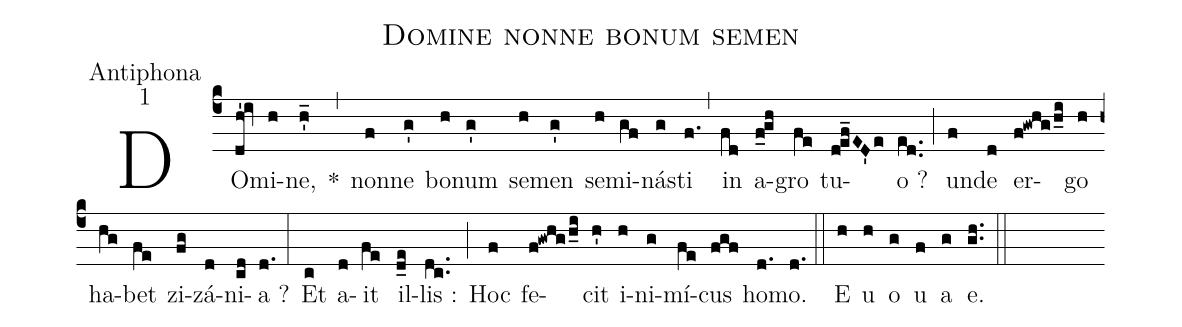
name:Domine nonne bonum semen;
office-part:Antiphona;
mode:1;
%%
(c4) DO(dh'!iv)mi(h)ne,(h'_) *(,) non(f)ne(g') bo(h)num(g') se(h)men(g') se(h)mi(gf)ná(g)sti(f.) (,) in(fd) a(f_0!gh)gro(fe) tu(def_ED'e)o ?(ed..) (;) un(f)de(d) er(f!gwhg/h_i)go(h) ha(hg)bet(fe) zi(fg)zá(d)ni(cd)a ?(d.) (:) Et(c) a(d)it(fe) il(d_e)lis :(dc..) (;) Hoc(f) fe(f!gwhg/h_i)cit(h') i(h)ni(g)mí(fe)cus(fgf) ho(d.)mo.(d.) (::) E(h) u(h) o(g) u(f) a(g) e.(g.h.) (::)
